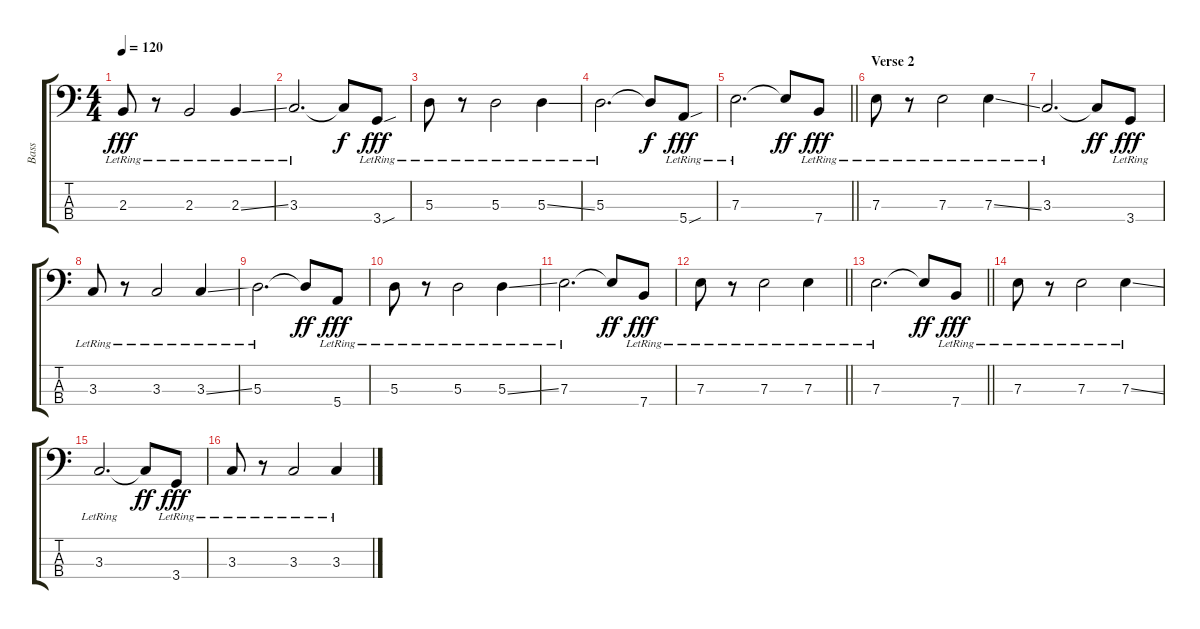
\track ("Bass" "Bass") {instrument electricbassfinger}
\staff {score tabs}
\tuning (G2 D2 A1 E1) {hide}
\ts (4 4)
\tempo 120
\clef f4
\ks c
2.3{lr}.8{dy fff} r.8 2.3{lr}.2 2.3{ss lr}.4 |
3.3{lr}.2{d} 3.3{t}.8{dy f} 3.4{sou lr}.8{dy fff} |
5.3{lr}.8 r.8 5.3{lr}.2 5.3{ss lr}.4 |
5.3{lr}.2{d} 5.3{t}.8{dy f} 5.4{sou lr}.8{dy fff} |
\barLineRight lightlight
7.3{lr}.2{d} 7.3{t}.8{dy ff} 7.4{lr}.8{dy fff} |
\section ("" "Verse 2")
7.3{lr}.8 r.8 7.3{lr}.2 7.3{ss lr}.4 |
3.3{lr}.2{d} 3.3{t}.8{dy ff} 3.4{lr}.8{dy fff} |
3.3{lr}.8 r.8 3.3{lr}.2 3.3{ss lr}.4 |
5.3{lr}.2{d} 5.3{t}.8{dy ff} 5.4{lr}.8{dy fff} |
5.3{lr}.8 r.8 5.3{lr}.2 5.3{ss lr}.4 |
7.3{lr}.2{d} 7.3{t}.8{dy ff} 7.4{lr}.8{dy fff} |
\barLineRight lightlight
7.3{lr}.8 r.8 7.3{lr}.2 7.3{lr}.4 |
\section ("" "")
\barLineRight lightlight
7.3{lr}.2{d} 7.3{t}.8{dy ff} 7.4{lr}.8{dy fff} |
7.3{lr}.8 r.8 7.3{lr}.2 7.3{ss lr}.4 |
3.3{lr}.2{d} 3.3{t}.8{dy ff} 3.4{lr}.8{dy fff} |
3.3{lr}.8 r.8 3.3{lr}.2 3.3{ss lr}.4
